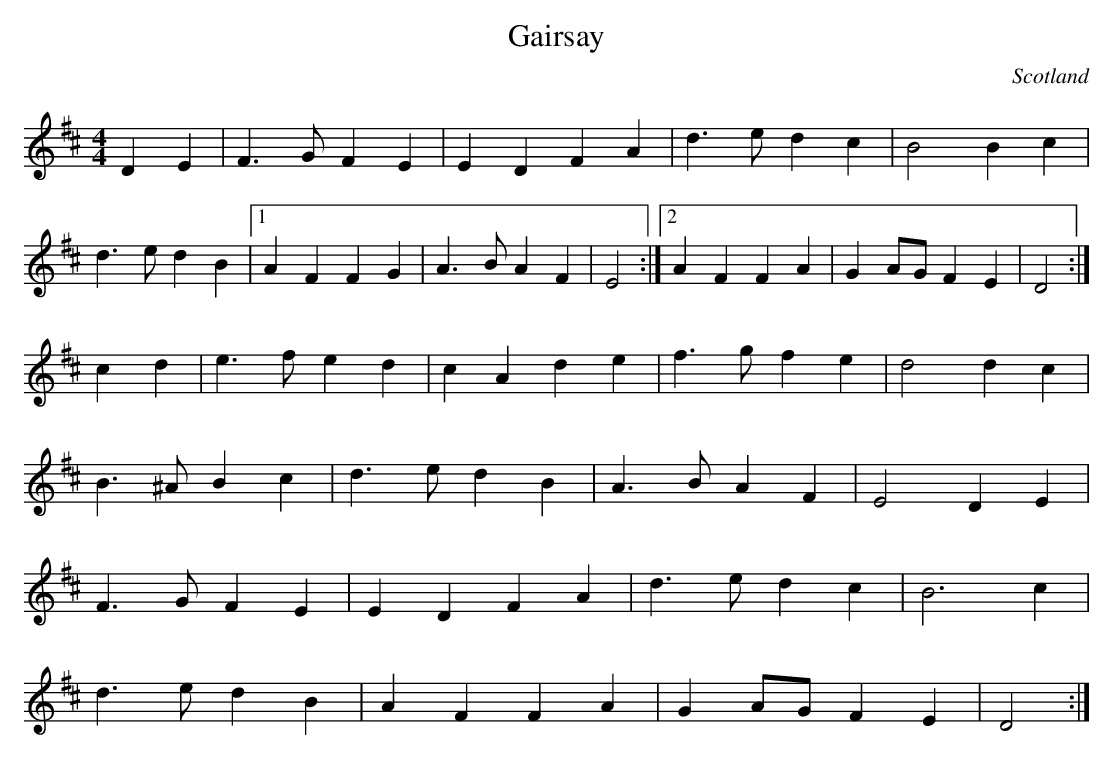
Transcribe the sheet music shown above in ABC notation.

X:1
T:Gairsay
O:Scotland
M:4/4
L:1/8
K:D
D2E2|F3G F2E2|E2D2 F2A2|d3e d2c2|B4 B2c2|!
d3e d2B2|1 A2F2 F2G2|A3B A2F2|E4:|2 A2F2 F2A2|G2AG F2E2|D4:|!
c2d2|e3f e2d2|c2A2 d2e2|f3g f2e2|d4 d2c2|!
B3^A B2c2|d3e d2B2|A3B A2F2|E4 D2E2|!
F3G F2E2|E2D2 F2A2|d3e d2c2|B6c2|!
d3e d2B2|A2F2 F2A2|G2AG F2E2|D4:|!
